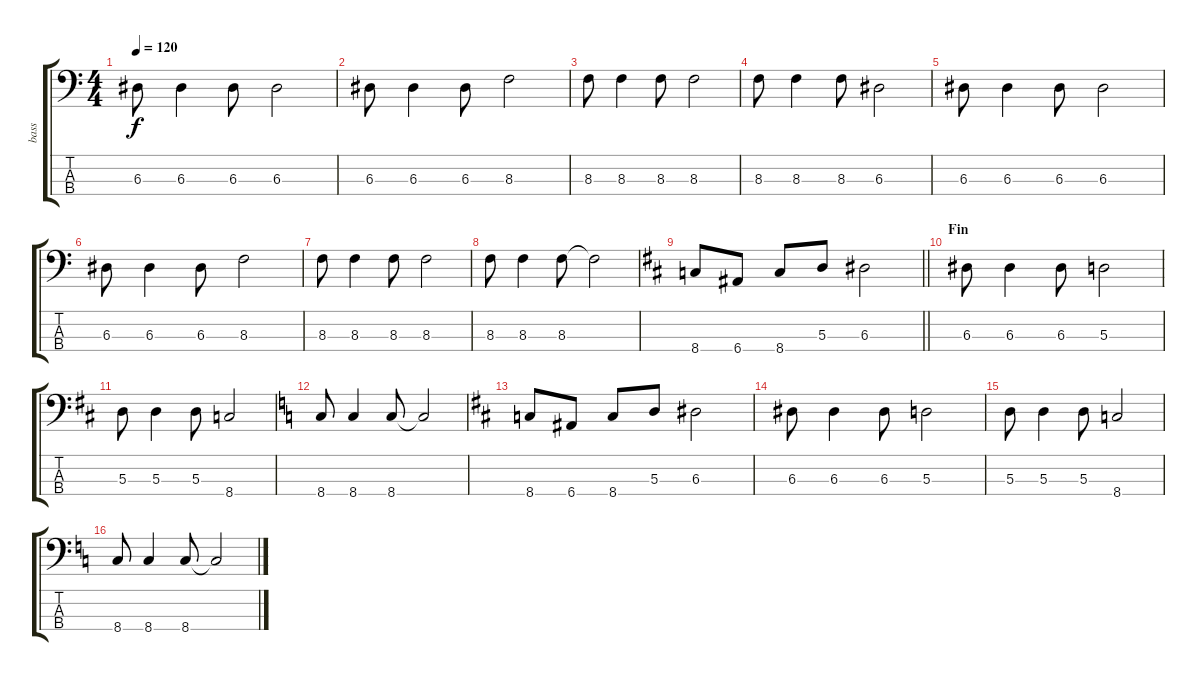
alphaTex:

\track ("bass" "bass") {instrument electricbassfinger}
\staff {score tabs}
\tuning (G2 D2 A1 E1) {hide}
\ts (4 4)
\tempo 120
\clef f4
\ks c
6.3.8{dy f} 6.3.4 6.3.8 6.3.2 |
6.3.8 6.3.4 6.3.8 8.3.2 |
8.3.8 8.3.4 8.3.8 8.3.2 |
8.3.8 8.3.4 8.3.8 6.3.2 |
6.3.8 6.3.4 6.3.8 6.3.2 |
6.3.8 6.3.4 6.3.8 8.3.2 |
8.3.8 8.3.4 8.3.8 8.3.2 |
8.3.8 8.3.4 8.3.8 8.3{t}.2 |
\barLineRight lightlight
\ks d
8.4.8 6.4.8 8.4.8 5.3.8 6.3.2 |
\section ("" "Fin")
6.3.8 6.3.4 6.3.8 5.3.2 |
5.3.8 5.3.4 5.3.8 8.4.2 |
\ks c
8.4.8 8.4.4 8.4.8 8.4{t}.2 |
\ks d
8.4.8{volume 15} 6.4.8 8.4.8 5.3.8 6.3.2 |
6.3.8{volume 15} 6.3.4{volume 14} 6.3.8{volume 14} 5.3.2 |
5.3.8 5.3.4{volume 13} 5.3.8 8.4.2 |
\ks c
8.4.8{volume 12} 8.4.4 8.4.8{volume 11} 8.4{t}.2{volume 10}
